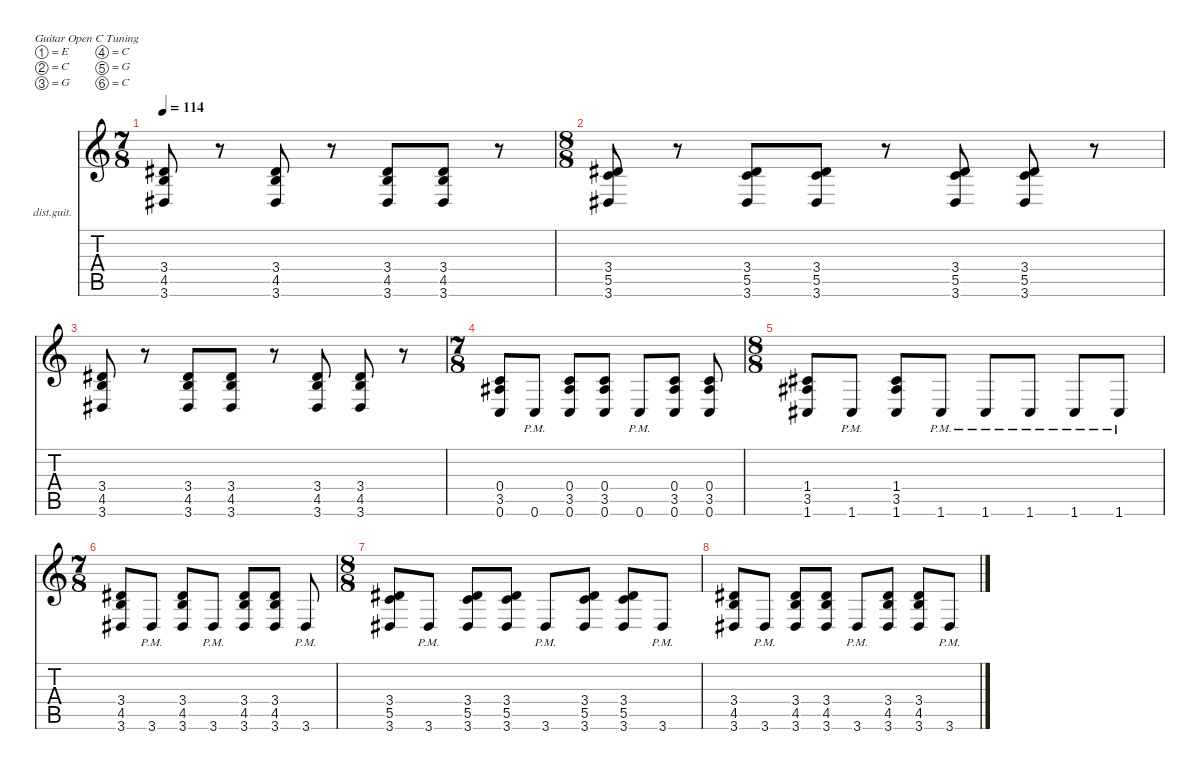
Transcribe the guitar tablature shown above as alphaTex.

\defaultSystemsLayout 4
\hideDynamics
\bracketExtendMode nobrackets
\firstSystemTrackNameOrientation horizontal
\otherSystemsTrackNameOrientation horizontal
\track ("GTR Disto" "dist.guit.") {instrument distortionguitar}
\staff {score tabs}
\tuning (E4 C4 G3 C3 G2 C2)
\ts (7 8)
\beaming (8 2 2 2 2)
\tempo 114
\clef g2
\ks c
(3.4{acc #} 4.5 3.6{acc #}).8{dy f beam Up} r.8{beam Up} (3.4{acc #} 4.5 3.6{acc #}).8{beam Up} r.8{beam Up} (3.4{acc #} 4.5 3.6{acc #}).8{beam Up} (3.4{acc #} 4.5 3.6{acc #}).8{beam Up} r.8{beam Up} |
\ts (8 8)
\beaming (8 2 2 2 2)
(3.4{acc #} 5.5 3.6{acc #}).8{beam Up} r.8{beam Up} (3.4{acc #} 5.5 3.6{acc #}).8{beam Up} (3.4{acc #} 5.5 3.6{acc #}).8{beam Up} r.8{beam Up} (3.4{acc #} 5.5 3.6{acc #}).8{beam Up} (3.4{acc #} 5.5 3.6{acc #}).8{beam Up} r.8{beam Up} |
(3.4{acc #} 4.5 3.6{acc #}).8{beam Up} r.8{beam Up} (3.4{acc #} 4.5 3.6{acc #}).8{beam Up} (3.4{acc #} 4.5 3.6{acc #}).8{beam Up} r.8{beam Up} (3.4{acc #} 4.5 3.6{acc #}).8{beam Up} (3.4{acc #} 4.5 3.6{acc #}).8{beam Up} r.8{beam Up} |
\ts (7 8)
\beaming (8 2 2 2 2)
(0.4 3.5{acc #} 0.6).8{beam Up} 0.6{pm}.8{beam Up} (0.4 3.5{acc #} 0.6).8{beam Up} (0.4 3.5{acc #} 0.6).8{beam Up} 0.6{pm}.8{beam Up} (0.4 3.5{acc #} 0.6).8{beam Up} (0.4 3.5{acc #} 0.6).8{beam Up} |
\ts (8 8)
\beaming (8 2 2 2 2)
(1.4{acc #} 3.5{acc #} 1.6{acc #}).8{beam Up} 1.6{pm acc #}.8{beam Up} (1.4{acc #} 3.5{acc #} 1.6{acc #}).8{beam Up} 1.6{pm acc #}.8{beam Up} 1.6{pm acc #}.8{beam Up} 1.6{pm acc #}.8{beam Up} 1.6{pm acc #}.8{beam Up} 1.6{pm acc #}.8{beam Up} |
\ts (7 8)
\beaming (8 2 2 2 2)
(3.4{acc #} 4.5 3.6{acc #}).8{beam Up} 3.6{pm acc #}.8{beam Up} (3.4{acc #} 4.5 3.6{acc #}).8{beam Up} 3.6{pm acc #}.8{beam Up} (3.4{acc #} 4.5 3.6{acc #}).8{beam Up} (3.4{acc #} 4.5 3.6{acc #}).8{beam Up} 3.6{pm acc #}.8{beam Up} |
\ts (8 8)
\beaming (8 2 2 2 2)
(3.4{acc #} 5.5 3.6{acc #}).8{beam Up} 3.6{pm acc #}.8{beam Up} (3.4{acc #} 5.5 3.6{acc #}).8{beam Up} (3.4{acc #} 5.5 3.6{acc #}).8{beam Up} 3.6{pm acc #}.8{beam Up} (3.4{acc #} 5.5 3.6{acc #}).8{beam Up} (3.4{acc #} 5.5 3.6{acc #}).8{beam Up} 3.6{pm acc #}.8{beam Up} |
(3.4{acc #} 4.5 3.6{acc #}).8{beam Up} 3.6{pm acc #}.8{beam Up} (3.4{acc #} 4.5 3.6{acc #}).8{beam Up} (3.4{acc #} 4.5 3.6{acc #}).8{beam Up} 3.6{pm acc #}.8{beam Up} (3.4{acc #} 4.5 3.6{acc #}).8{beam Up} (3.4{acc #} 4.5 3.6{acc #}).8{beam Up} 3.6{pm acc #}.8{beam Up}
